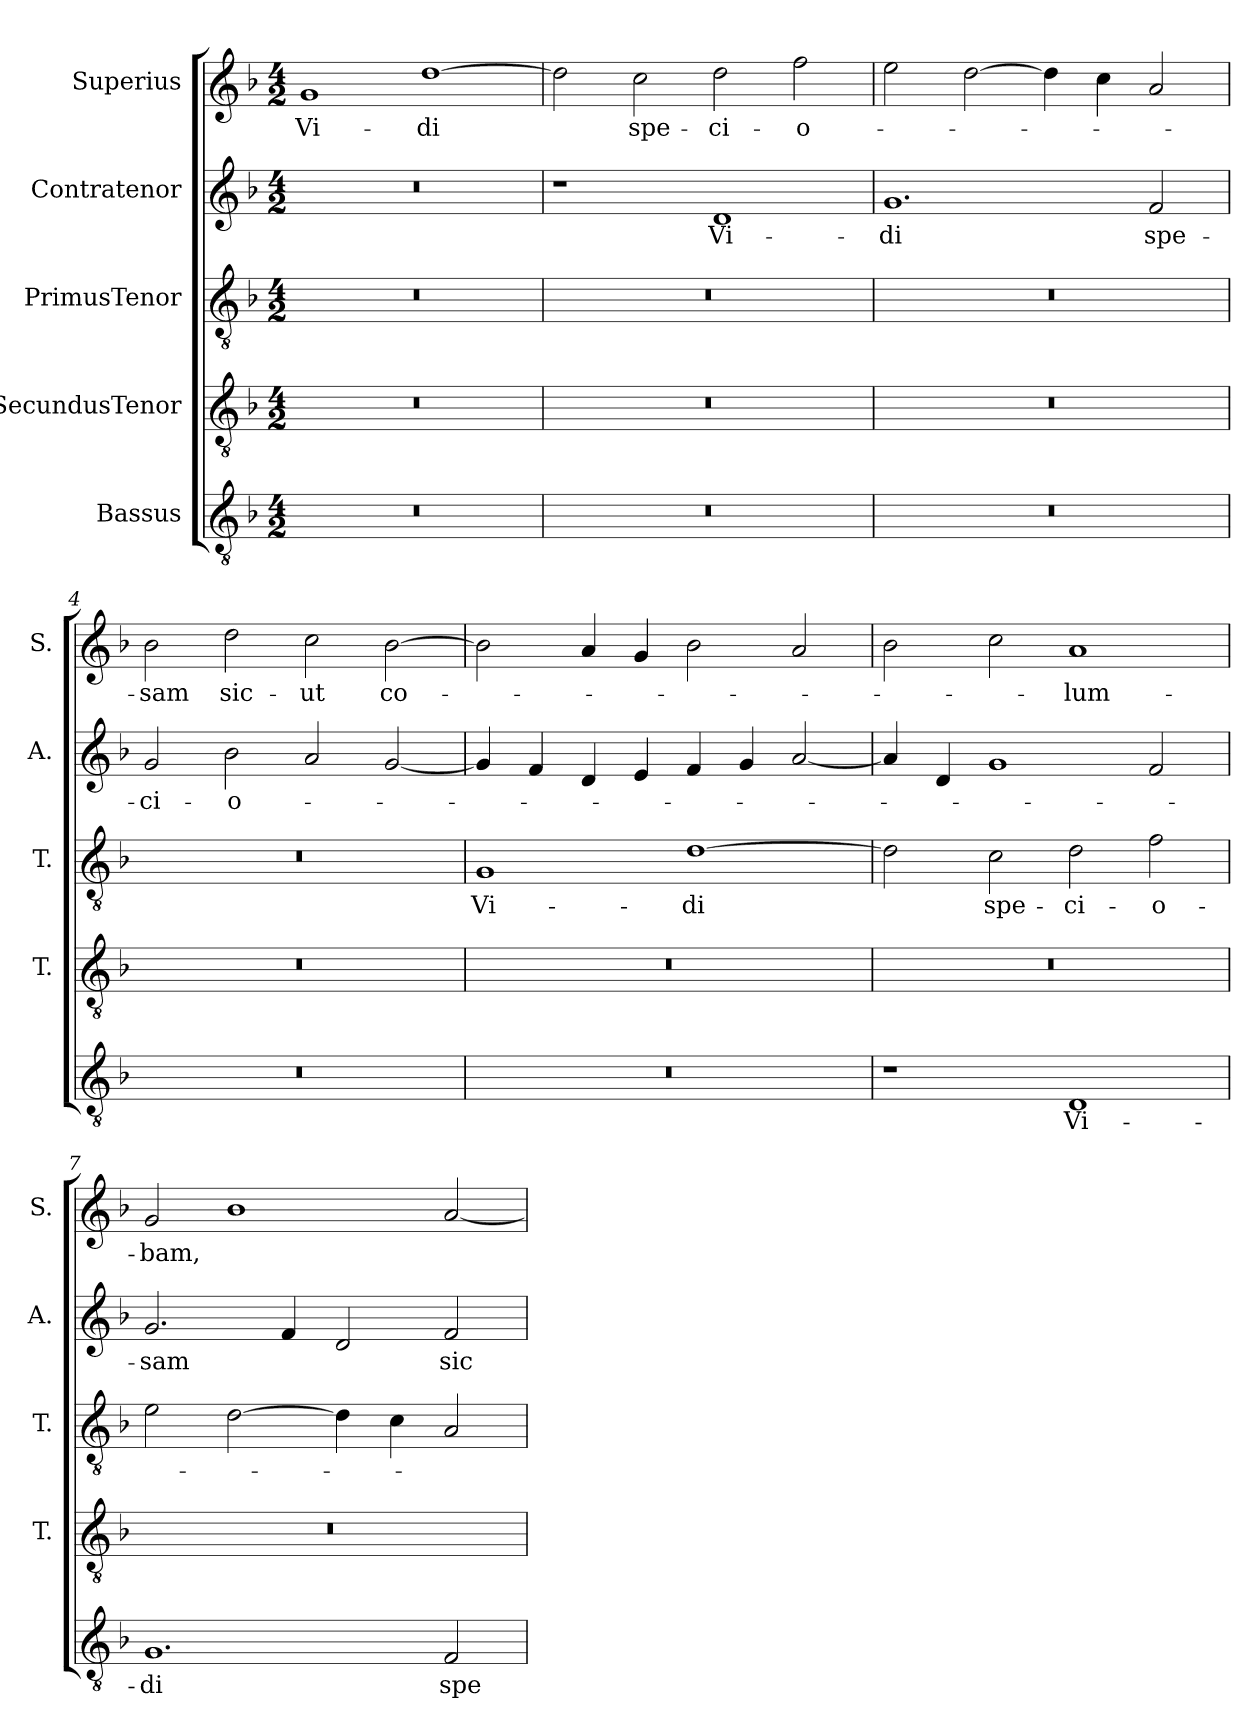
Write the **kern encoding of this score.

**kern	**text	**kern	**kern	**text	**kern	**text	**kern	**text
*part5	*part5	*part4	*part3	*part3	*part2	*part2	*part1	*part1
*staff5	*staff5	*staff4	*staff3	*staff3	*staff2	*staff2	*staff1	*staff1
*I"Bassus	*	*I"SecundusTenor	*I"PrimusTenor	*	*I"Contratenor	*	*I"Superius	*
*	*	*I'T.	*I'T.	*	*I'A.	*	*I'S.	*
*clefGv2	*	*clefGv2	*clefGv2	*	*clefG2	*	*clefG2	*
*ITrd7c12	*	*ITrd7c12	*ITrd7c12	*	*	*	*	*
*k[b-]	*	*k[b-]	*k[b-]	*	*k[b-]	*	*k[b-]	*
*F:	*	*F:	*F:	*	*F:	*	*F:	*
*M4/2	*	*M4/2	*M4/2	*	*M4/2	*	*M4/2	*
=1	=1	=1	=1	=1	=1	=1	=1	=1
0r	.	0r	0r	.	0r	.	1g/	Vi-
.	.	.	.	.	.	.	[1dd\	-di
=2	=2	=2	=2	=2	=2	=2	=2	=2
0r	.	0r	0r	.	1r	.	2dd\]	.
.	.	.	.	.	.	.	2cc\	spe-
.	.	.	.	.	1d/	Vi-	2dd\	-ci-
.	.	.	.	.	.	.	2ff\	-o-
=3	=3	=3	=3	=3	=3	=3	=3	=3
0r	.	0r	0r	.	1.g/	-di	2ee\	.
.	.	.	.	.	.	.	[2dd\	.
.	.	.	.	.	.	.	4dd\]	.
.	.	.	.	.	.	.	4cc\	.
.	.	.	.	.	2f/	spe-	2a/	.
=4	=4	=4	=4	=4	=4	=4	=4	=4
0r	.	0r	0r	.	2g/	-ci-	2b-\	-sam
.	.	.	.	.	2b-\	-o-	2dd\	sic-
.	.	.	.	.	2a/	.	2cc\	-ut
.	.	.	.	.	[2g/	.	[2b-\	co-
=5	=5	=5	=5	=5	=5	=5	=5	=5
0r	.	0r	1GG/	Vi-	4g/]	.	2b-\]	.
.	.	.	.	.	4f/	.	.	.
.	.	.	.	.	4d/	.	4a/	.
.	.	.	.	.	4e/	.	4g/	.
.	.	.	[1D\	-di	4f/	.	2b-\	.
.	.	.	.	.	4g/	.	.	.
.	.	.	.	.	[2a/	.	2a/	.
=6	=6	=6	=6	=6	=6	=6	=6	=6
1r	.	0r	2D\]	.	4a/]	.	2b-\	.
.	.	.	.	.	4d/	.	.	.
.	.	.	2C\	spe-	1g/	.	2cc\	.
1DD/	Vi-	.	2D\	-ci-	.	.	1a/	-lum-
.	.	.	2F\	-o-	2f/	.	.	.
=7	=7	=7	=7	=7	=7	=7	=7	=7
1.GG/	-di	0r	2E\	.	2.g/	-sam	2g/	-bam,
.	.	.	[2D\	.	.	.	1b-\	.
.	.	.	.	.	4f/	.	.	.
.	.	.	4D\]	.	2d/	.	.	.
.	.	.	4C\	.	.	.	.	.
2FF/	spe-	.	2AA/	.	2f/	sic-	[2a/	.
=	=	=	=	=	=	=	=	=
*-	*-	*-	*-	*-	*-	*-	*-	*-
